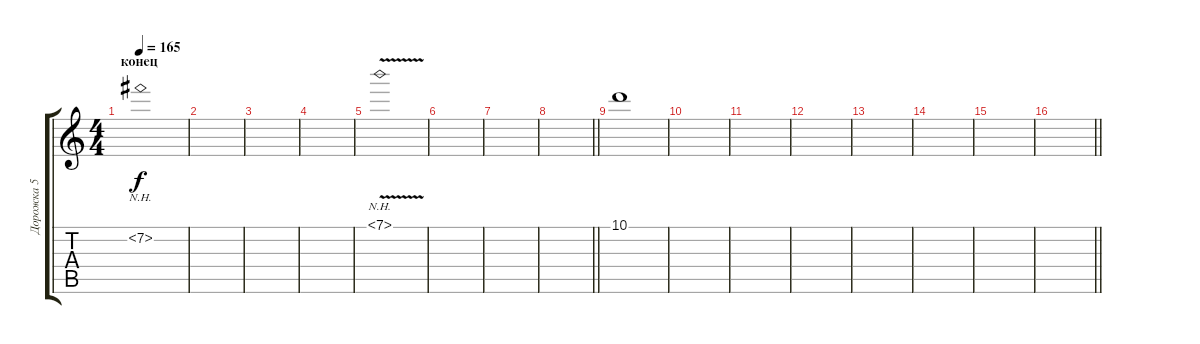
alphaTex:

\track ("Дорожка 5" "Дорожка 5") {instrument overdrivenguitar}
\staff {score tabs}
\tuning (E4 B3 G3 D3 A2 E2) {hide}
\ts (4 4)
\section ("" "конец")
\tempo 165
\clef g2
\ks c
7.2{nh}.1{dy f} |
|
|
|
7.1{nh v}.1 |
|
|
\barLineRight lightlight
|
10.1.1 |
|
|
|
|
|
|
\barLineRight lightlight
